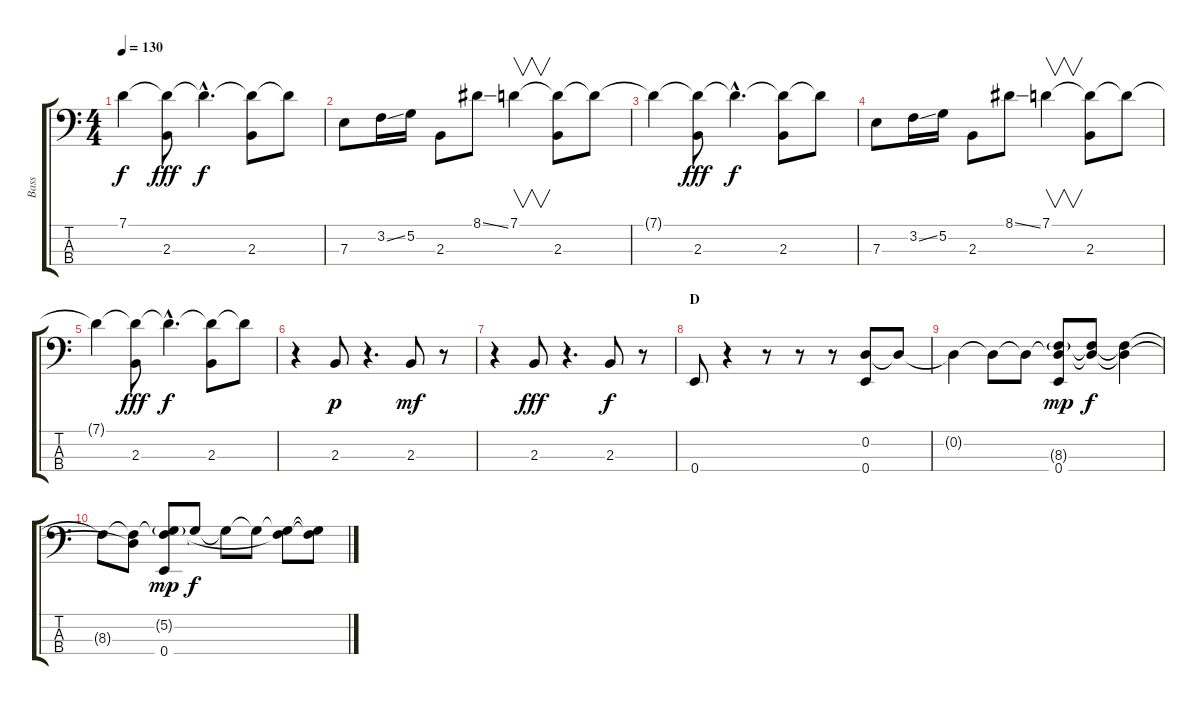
\track ("Bass" "Bass") {instrument electricbassfinger}
\staff {score tabs}
\tuning (G2 D2 A1 E1) {hide}
\ts (4 4)
\tempo 130
\clef f4
\ks c
7.1{t}.4{dy f} (7.1{t} 2.3).8{dy fff} 7.1{hac t}.4{d dy f} (7.1{t} 2.3).8 7.1{t}.8 |
7.3.8 3.2{ss}.16 5.2.16 2.3.8 8.1{ss}.8 7.1.4{v} (7.1{t} 2.3).8 7.1{t}.8 |
7.1{t}.4 (7.1{t} 2.3).8{dy fff} 7.1{hac t}.4{d dy f} (7.1{t} 2.3).8 7.1{t}.8 |
7.3.8 3.2{ss}.16 5.2.16 2.3.8 8.1{ss}.8 7.1.4{v} (7.1{t} 2.3).8 7.1{t}.8 |
7.1{t}.4 (7.1{t} 2.3).8{dy fff} 7.1{hac t}.4{d dy f} (7.1{t} 2.3).8 7.1{t}.8 |
r.4 2.3.8{dy p} r.4{d} 2.3.8{dy mf} r.8 |
r.4 2.3.8{dy fff} r.4{d} 2.3.8{dy f} r.8 |
\section ("" "D")
0.4.8 r.4 r.8 r.8 r.8 (0.2 0.4).8 0.2{t}.8 |
0.2{t}.4 0.2{t}.8 0.2{t}.8 (0.2{t} 8.3{g} 0.4).8{dy mp} (0.2{t} 8.3{t}).8{dy f} (0.2{t} 8.3{t}).4 |
8.3{t}.8 (0.2{t} 8.3{t}).8 (5.2{g} 8.3{t} 0.4).8{dy mp} 5.2{t}.8{dy f} 5.2{t}.8 5.2{t}.8 (5.2{t} 8.3{t}).8 (5.2{t} 8.3{t}).8
